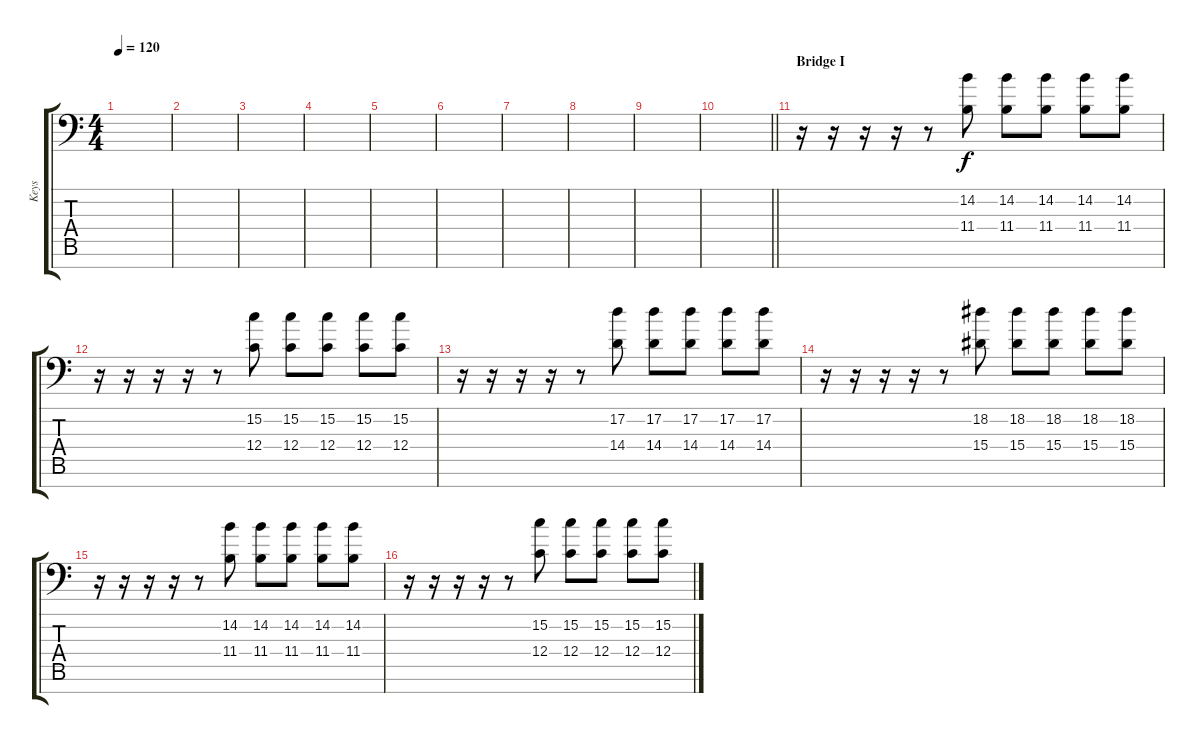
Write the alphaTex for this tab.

\track ("Keys" "Keys") {instrument stringensemble1}
\staff {score tabs}
\tuning (D4 A3 F3 C3 G2 D2 A1) {hide}
\ts (4 4)
\tempo 120
\clef f4
\ks c
|
|
|
|
|
|
|
|
|
\barLineRight lightlight
|
\section ("" "Bridge I")
r.16 r.16 r.16 r.16 r.8 (14.2 11.4).8 (14.2 11.4).8 (14.2 11.4).8 (14.2 11.4).8 (14.2 11.4).8 |
r.16 r.16 r.16 r.16 r.8 (15.2 12.4).8 (15.2 12.4).8 (15.2 12.4).8 (15.2 12.4).8 (15.2 12.4).8 |
r.16 r.16 r.16 r.16 r.8 (17.2 14.4).8 (17.2 14.4).8 (17.2 14.4).8 (17.2 14.4).8 (17.2 14.4).8 |
r.16 r.16 r.16 r.16 r.8 (18.2 15.4).8 (18.2 15.4).8 (18.2 15.4).8 (18.2 15.4).8 (18.2 15.4).8 |
r.16 r.16 r.16 r.16 r.8 (14.2 11.4).8 (14.2 11.4).8 (14.2 11.4).8 (14.2 11.4).8 (14.2 11.4).8 |
r.16 r.16 r.16 r.16 r.8 (15.2 12.4).8 (15.2 12.4).8 (15.2 12.4).8 (15.2 12.4).8 (15.2 12.4).8
